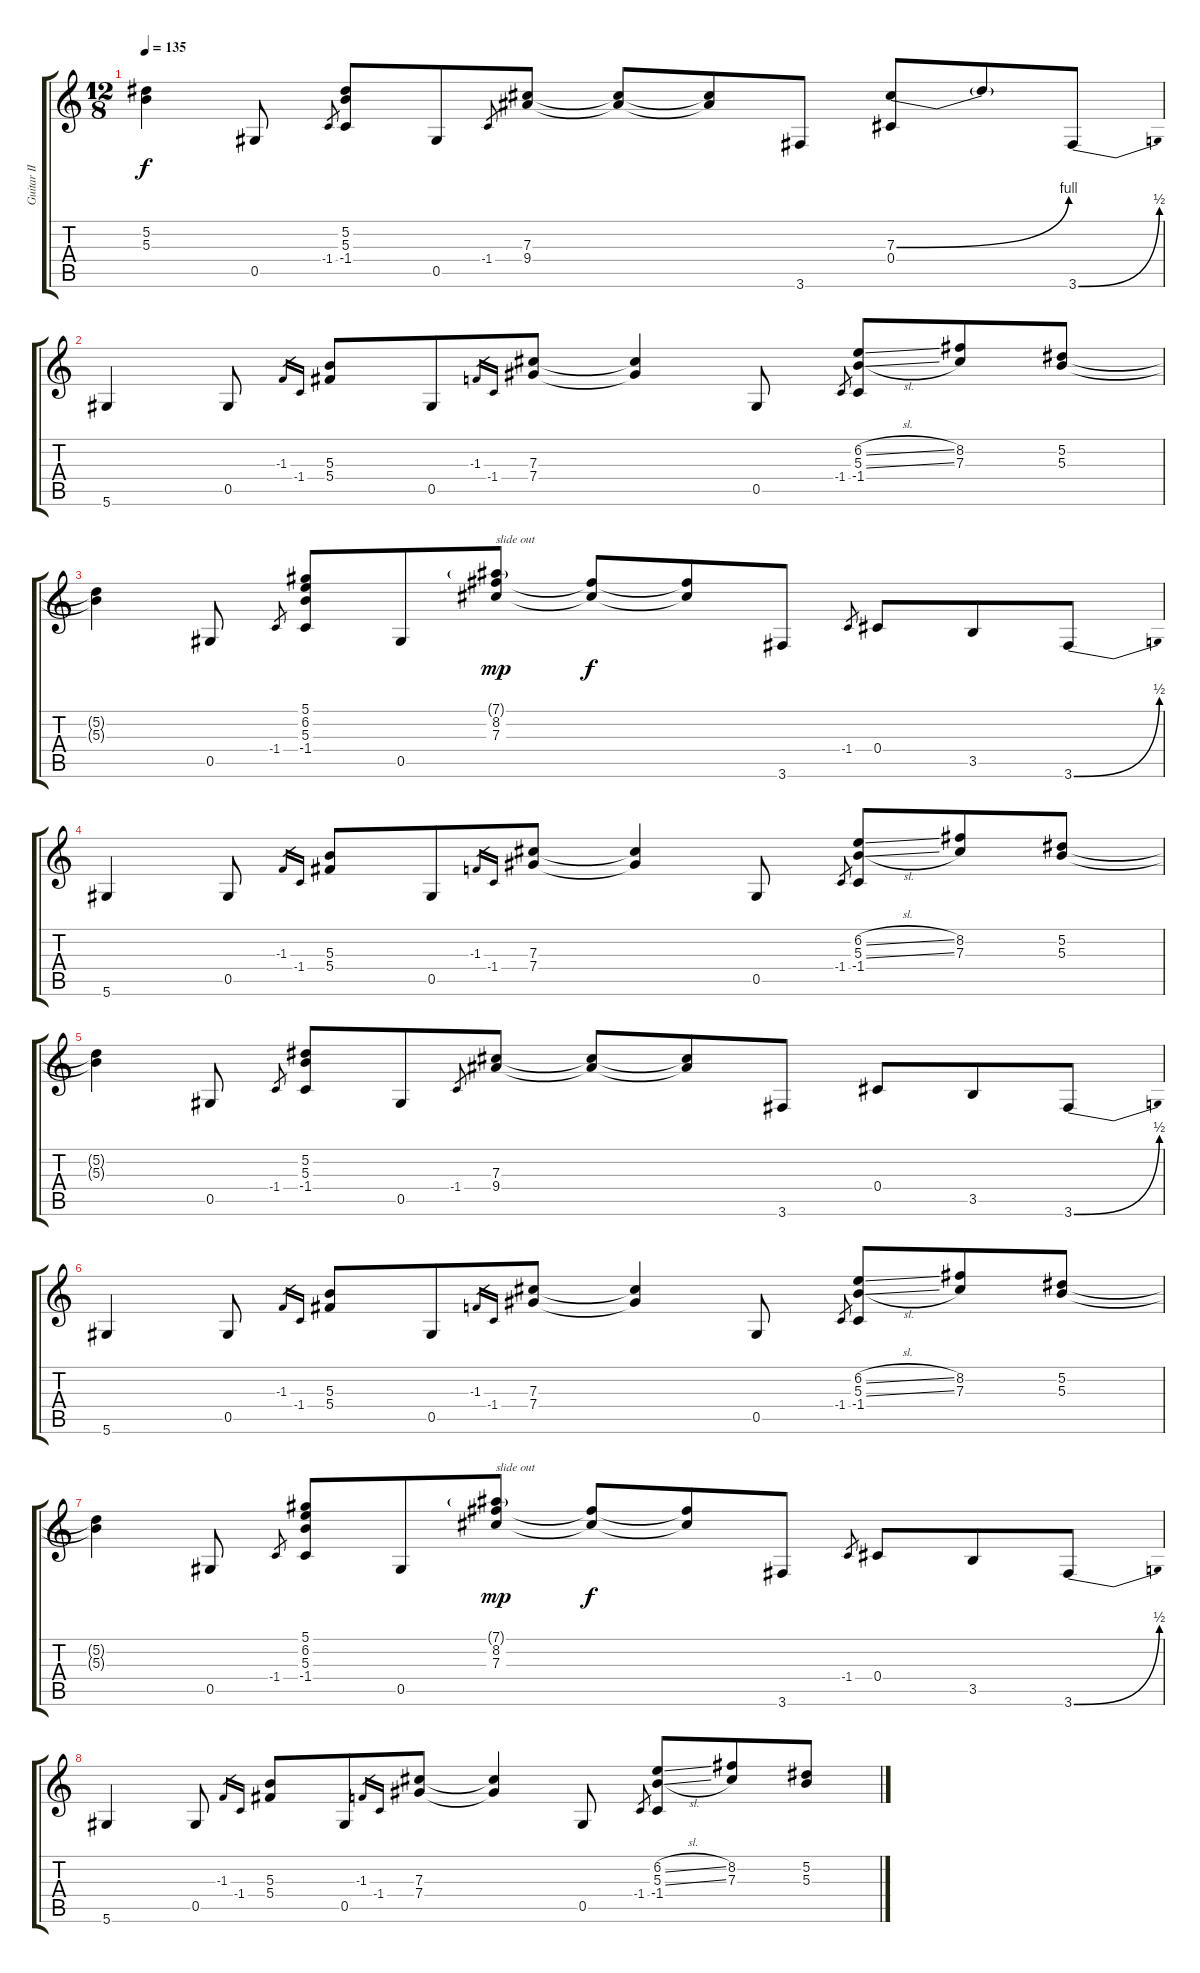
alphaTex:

\track ("Guitar II - Chris Risola" "Guitar II ") {instrument overdrivenguitar}
\staff {score tabs}
\tuning (Eb4 Bb3 Gb3 Db3 Ab2 Eb2) {hide}
\ts (12 8)
\tempo 135
\clef g2
\ks c
(5.2{t} 5.3{t}).4{dy f} 0.5.8 -1.4.8{gr} (5.2 5.3 -1.4).8 0.5.8 -1.4.8{gr} (7.3 9.4).8 (7.3{t} 9.4{t}).8 (7.3{t} 9.4{t}).8 3.6.8 (7.3{be (bend 0 0 60 4)} 0.4).8 7.3{t}.8 3.6{be (bend 0 0 60 2)}.8 |
5.6.4 0.5.8 -1.3.16{gr} -1.4.16{gr} (5.3 5.4).8 0.5.8 -1.3.16{gr} -1.4.16{gr} (7.3 7.4).8 (7.3{t} 7.4{t}).4 0.5.8 -1.4.8{gr} (6.2{sl} 5.3{sl} -1.4).8 (8.2 7.3).8 (5.2 5.3).8 |
(5.2{t} 5.3{t}).4 0.5.8 -1.4.8{gr} (5.1 6.2 5.3 -1.4).8 0.5.8 (7.1{g} 8.2 7.3).8{txt "slide out" dy mp} (8.2{t} 7.3{t}).8{dy f} (8.2{t} 7.3{t}).8 3.6.8 -1.4.8{gr} 0.4.8 3.5.8 3.6{be (bend 0 0 60 2)}.8 |
5.6.4 0.5.8 -1.3.16{gr} -1.4.16{gr} (5.3 5.4).8 0.5.8 -1.3.16{gr} -1.4.16{gr} (7.3 7.4).8 (7.3{t} 7.4{t}).4 0.5.8 -1.4.8{gr} (6.2{sl} 5.3{sl} -1.4).8 (8.2 7.3).8 (5.2 5.3).8 |
(5.2{t} 5.3{t}).4 0.5.8 -1.4.8{gr} (5.2 5.3 -1.4).8 0.5.8 -1.4.8{gr} (7.3 9.4).8 (7.3{t} 9.4{t}).8 (7.3{t} 9.4{t}).8 3.6.8 0.4.8 3.5.8 3.6{be (bend 0 0 60 2)}.8 |
5.6.4 0.5.8 -1.3.16{gr} -1.4.16{gr} (5.3 5.4).8 0.5.8 -1.3.16{gr} -1.4.16{gr} (7.3 7.4).8 (7.3{t} 7.4{t}).4 0.5.8 -1.4.8{gr} (6.2{sl} 5.3{sl} -1.4).8 (8.2 7.3).8 (5.2 5.3).8 |
(5.2{t} 5.3{t}).4 0.5.8 -1.4.8{gr} (5.1 6.2 5.3 -1.4).8 0.5.8 (7.1{g} 8.2 7.3).8{txt "slide out" dy mp} (8.2{t} 7.3{t}).8{dy f} (8.2{t} 7.3{t}).8 3.6.8 -1.4.8{gr} 0.4.8 3.5.8 3.6{be (bend 0 0 60 2)}.8 |
5.6.4 0.5.8 -1.3.16{gr} -1.4.16{gr} (5.3 5.4).8 0.5.8 -1.3.16{gr} -1.4.16{gr} (7.3 7.4).8 (7.3{t} 7.4{t}).4 0.5.8 -1.4.8{gr} (6.2{sl} 5.3{sl} -1.4).8 (8.2 7.3).8 (5.2 5.3).8
